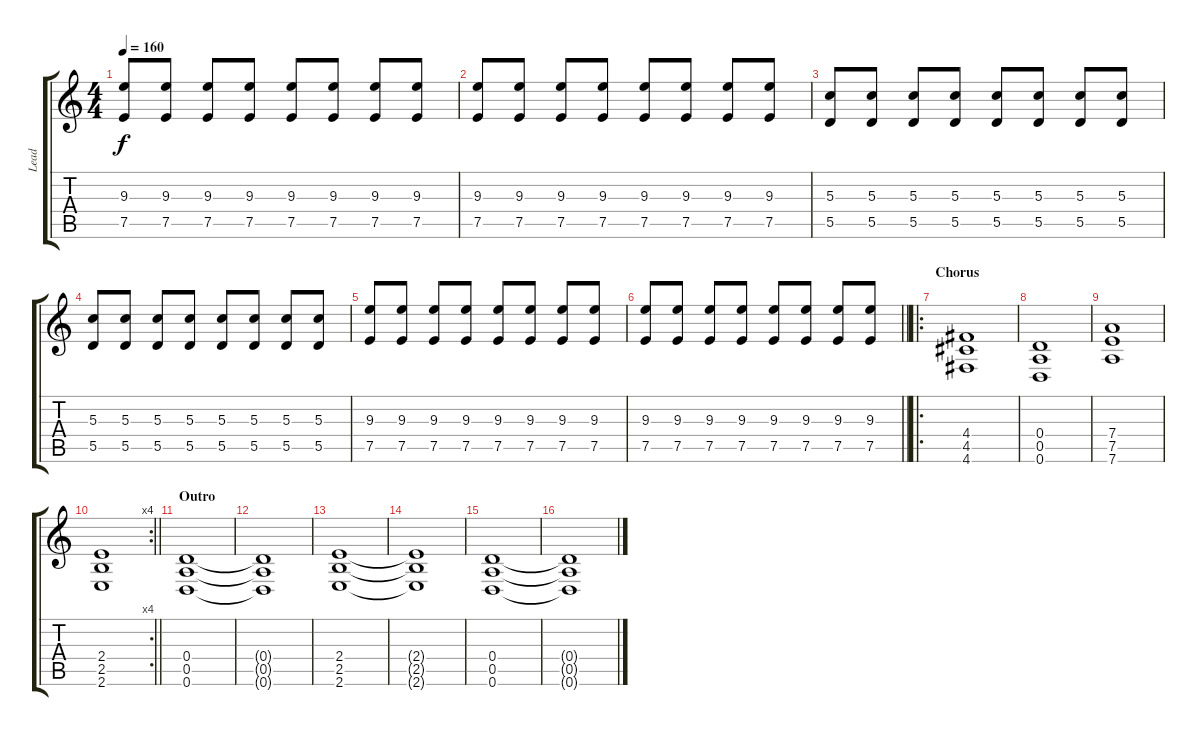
\track ("Lead" "Lead") {instrument distortionguitar}
\staff {score tabs}
\tuning (E4 B3 G3 D3 A2 D2) {hide}
\ts (4 4)
\tempo 160
\clef g2
\ks c
(9.3 7.5).8{dy f} (9.3 7.5).8 (9.3 7.5).8 (9.3 7.5).8 (9.3 7.5).8 (9.3 7.5).8 (9.3 7.5).8 (9.3 7.5).8 |
(9.3 7.5).8 (9.3 7.5).8 (9.3 7.5).8 (9.3 7.5).8 (9.3 7.5).8 (9.3 7.5).8 (9.3 7.5).8 (9.3 7.5).8 |
(5.3 5.5).8 (5.3 5.5).8 (5.3 5.5).8 (5.3 5.5).8 (5.3 5.5).8 (5.3 5.5).8 (5.3 5.5).8 (5.3 5.5).8 |
(5.3 5.5).8 (5.3 5.5).8 (5.3 5.5).8 (5.3 5.5).8 (5.3 5.5).8 (5.3 5.5).8 (5.3 5.5).8 (5.3 5.5).8 |
(9.3 7.5).8 (9.3 7.5).8 (9.3 7.5).8 (9.3 7.5).8 (9.3 7.5).8 (9.3 7.5).8 (9.3 7.5).8 (9.3 7.5).8 |
\barLineRight lightlight
(9.3 7.5).8 (9.3 7.5).8 (9.3 7.5).8 (9.3 7.5).8 (9.3 7.5).8 (9.3 7.5).8 (9.3 7.5).8 (9.3 7.5).8 |
\ro
\section ("" "Chorus")
(4.4 4.5 4.6).1 |
(0.4 0.5 0.6).1 |
(7.4 7.5 7.6).1 |
\rc 4
\barLineRight lightlight
(2.4 2.5 2.6).1 |
\section ("" "Outro")
(0.4 0.5 0.6).1 |
(0.4{t} 0.5{t} 0.6{t}).1 |
(2.4 2.5 2.6).1 |
(2.4{t} 2.5{t} 2.6{t}).1 |
(0.4 0.5 0.6).1 |
(0.4{t} 0.5{t} 0.6{t}).1
